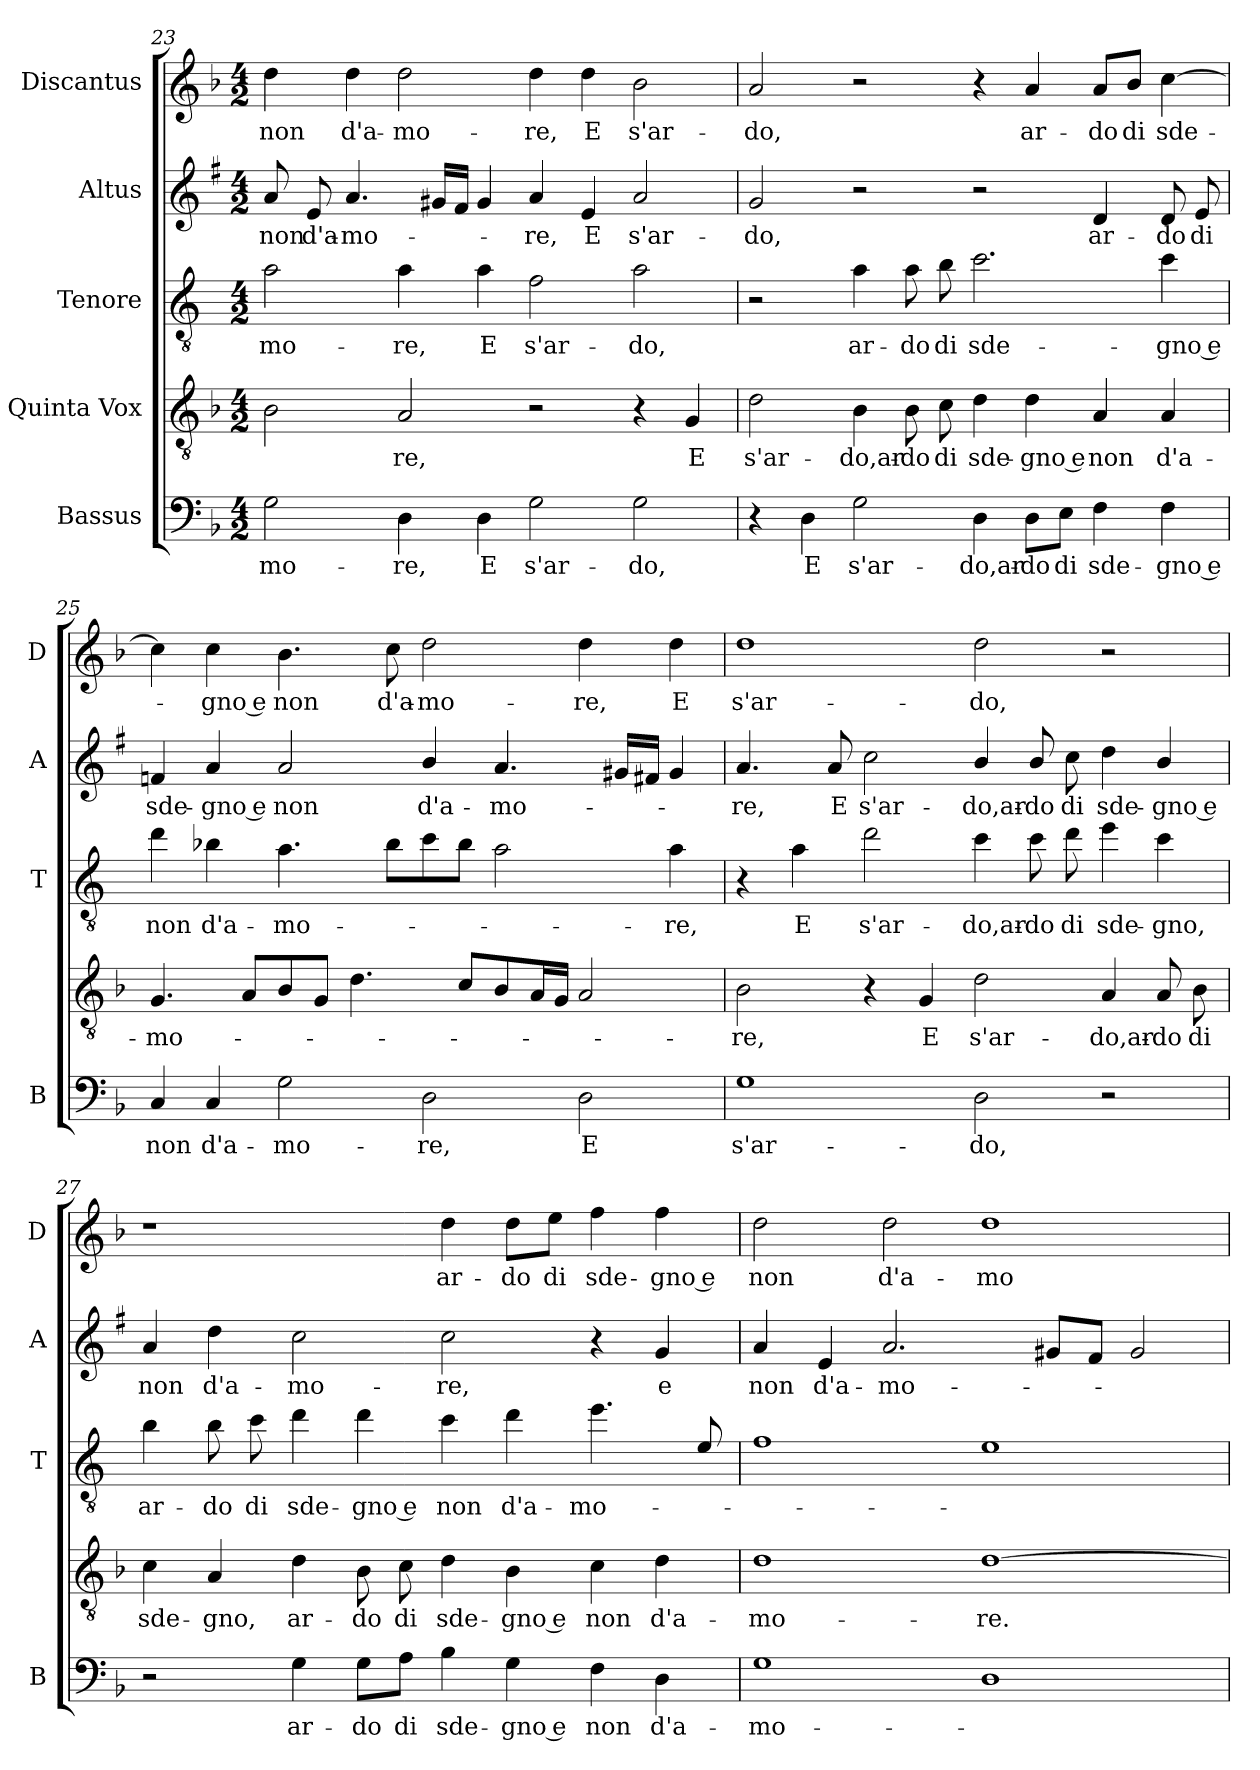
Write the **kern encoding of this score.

**kern	**text	**kern	**text	**kern	**text	**kern	**text	**kern	**text
*part5	*part5	*part4	*part4	*part3	*part3	*part2	*part2	*part1	*part1
*staff5	*staff5	*staff4	*staff4	*staff3	*staff3	*staff2	*staff2	*staff1	*staff1
*I"Bassus	*	*I"Quinta Vox	*	*I"Tenore	*	*I"Altus	*	*I"Discantus	*
*I'B	*	*	*	*I'T	*	*I'A	*	*I'D	*
*clefF4	*	*clefGv2	*	*clefGv2	*	*clefG2	*	*clefG2	*
*	*	*	*	*ITrd4c7	*	*ITrd1c2	*	*	*
*k[b-]	*	*k[b-]	*	*k[b-]	*	*k[b-]	*	*k[b-]	*
*F:	*	*F:	*	*F:	*	*F:	*	*F:	*
*M4/2	*	*M4/2	*	*M4/2	*	*M4/2	*	*M4/2	*
=23	=23	=23	=23	=23	=23	=23	=23	=23	=23
!	!LO:LY:b	!	!	!	!LO:LY:b	!	!LO:LY:b	!	!LO:LY:b
2G\	-mo-	2B-\	.	2d\	-mo-	8g/	non	4dd\	non
!	!	!	!	!	!	!	!LO:LY:b	!	!
.	.	.	.	.	.	8d/	d'a-	.	.
!	!	!	!	!	!	!	!LO:LY:b	!	!LO:LY:b
.	.	.	.	.	.	4.g/	-mo-	4dd\	d'a-
!	!LO:LY:b	!	!LO:LY:b	!	!LO:LY:b	!	!	!	!LO:LY:b
4D\	-re,	2A/	-re,	4d\	-re,	.	.	2dd\	-mo-
.	.	.	.	.	.	16f#X/LL	.	.	.
.	.	.	.	.	.	16e/JJ	.	.	.
!	!LO:LY:b	!	!	!	!LO:LY:b	!	!	!	!
4D\	E	.	.	4d\	E	4f#/	.	.	.
!	!LO:LY:b	!	!	!	!LO:LY:b	!	!LO:LY:b	!	!LO:LY:b
2G\	s'ar-	2r	.	2B-\	s'ar-	4g/	-re,	4dd\	-re,
!	!	!	!	!	!	!	!LO:LY:b	!	!LO:LY:b
.	.	.	.	.	.	4d/	E	4dd\	E
!	!LO:LY:b	!	!	!	!LO:LY:b	!	!LO:LY:b	!	!LO:LY:b
2G\	-do,	4r	.	2d\	-do,	2g/	s'ar-	2b-\	s'ar-
!	!	!	!LO:LY:b	!	!	!	!	!	!
.	.	4G/	E	.	.	.	.	.	.
!!LO:LB:g=z
=24	=24	=24	=24	=24	=24	=24	=24	=24	=24
!	!	!	!LO:LY:b	!	!	!	!LO:LY:b	!	!LO:LY:b
4r	.	2d\	s'ar-	2r	.	2f/	-do,	2a/	-do,
!	!LO:LY:b	!	!	!	!	!	!	!	!
4D\	E	.	.	.	.	.	.	.	.
!	!LO:LY:b	!	!LO:LY:b	!	!LO:LY:b	!	!	!	!
2G\	s'ar-	4B-\	-do,ar-	4d\	ar-	2r	.	2r	.
!	!	!	!LO:LY:b	!	!LO:LY:b	!	!	!	!
.	.	8B-\	-do	8d\	-do	.	.	.	.
!	!	!	!LO:LY:b	!	!LO:LY:b	!	!	!	!
.	.	8c\	di	8e\	di	.	.	.	.
!	!LO:LY:b	!	!LO:LY:b	!	!LO:LY:b	!	!	!	!
4D\	-do,ar-	4d\	sde-	2.f\	sde-	2r	.	4r	.
!	!LO:LY:b	!	!LO:LY:b	!	!	!	!	!	!LO:LY:b
8D\L	-do	4d\	-gno e	.	.	.	.	4a/	ar-
!	!LO:LY:b	!	!	!	!	!	!	!	!
8E\J	di	.	.	.	.	.	.	.	.
!	!LO:LY:b	!	!LO:LY:b	!	!	!	!LO:LY:b	!	!LO:LY:b
4F\	sde-	4A/	non	.	.	4c/	ar-	8a/L	-do
!	!	!	!	!	!	!	!	!	!LO:LY:b
.	.	.	.	.	.	.	.	8b-/J	di
!	!LO:LY:b	!	!LO:LY:b	!	!LO:LY:b	!	!LO:LY:b	!	!LO:LY:b
4F\	-gno e	4A/	d'a-	4f\	-gno e	8c/	-do	[4cc\	sde-
!	!	!	!	!	!	!	!LO:LY:b	!	!
.	.	.	.	.	.	8d/	di	.	.
=25	=25	=25	=25	=25	=25	=25	=25	=25	=25
!	!LO:LY:b	!	!LO:LY:b	!	!LO:LY:b	!	!LO:LY:b	!	!
4C/	non	4.G/	-mo-	4g\	non	4e-X/	sde-	4cc\]	.
!	!LO:LY:b	!	!	!	!LO:LY:b	!	!LO:LY:b	!	!LO:LY:b
4C/	d'a-	.	.	4e-X\	d'a-	4g/	-gno e	4cc\	-gno e
.	.	8A/L	.	.	.	.	.	.	.
!	!LO:LY:b	!	!	!	!LO:LY:b	!	!LO:LY:b	!	!LO:LY:b
2G\	-mo-	8B-/	.	4.d\	-mo-	2g/	non	4.b-\	non
.	.	8G/J	.	.	.	.	.	.	.
.	.	4.d\	.	.	.	.	.	.	.
!	!	!	!	!	!	!	!	!	!LO:LY:b
.	.	.	.	8e-\L	.	.	.	8cc\	d'a-
!	!LO:LY:b	!	!	!	!	!	!LO:LY:b	!	!LO:LY:b
2D\	-re,	.	.	8f\	.	4a/	d'a-	2dd\	-mo-
.	.	8c/L	.	8e-\J	.	.	.	.	.
!	!	!	!	!	!	!	!LO:LY:b	!	!
.	.	8B-/	.	2d\	.	4.g/	-mo-	.	.
.	.	16A/L	.	.	.	.	.	.	.
.	.	16G/JJ	.	.	.	.	.	.	.
!	!LO:LY:b	!	!	!	!	!	!	!	!LO:LY:b
2D\	E	2A/	.	.	.	.	.	4dd\	-re,
.	.	.	.	.	.	16f#X/LL	.	.	.
.	.	.	.	.	.	16en/JJ	.	.	.
!	!	!	!	!	!LO:LY:b	!	!	!	!LO:LY:b
.	.	.	.	4d\	-re,	4f#/	.	4dd\	E
=26	=26	=26	=26	=26	=26	=26	=26	=26	=26
!	!LO:LY:b	!	!LO:LY:b	!	!	!	!LO:LY:b	!	!LO:LY:b
1G	s'ar-	2B-\	-re,	4r	.	4.g/	-re,	1dd	s'ar-
!	!	!	!	!	!LO:LY:b	!	!	!	!
.	.	.	.	4d\	E	.	.	.	.
!	!	!	!	!	!	!	!LO:LY:b	!	!
.	.	.	.	.	.	8g/	E	.	.
!	!	!	!	!	!LO:LY:b	!	!LO:LY:b	!	!
.	.	4r	.	2g\	s'ar-	2b-\	s'ar-	.	.
!	!	!	!LO:LY:b	!	!	!	!	!	!
.	.	4G/	E	.	.	.	.	.	.
!	!LO:LY:b	!	!LO:LY:b	!	!LO:LY:b	!	!LO:LY:b	!	!LO:LY:b
2D\	-do,	2d\	s'ar-	4f\	-do,ar-	4a/	-do,ar-	2dd\	-do,
!	!	!	!	!	!LO:LY:b	!	!LO:LY:b	!	!
.	.	.	.	8f\	-do	8a/	-do	.	.
!	!	!	!	!	!LO:LY:b	!	!LO:LY:b	!	!
.	.	.	.	8g\	di	8b-\	di	.	.
!	!	!	!LO:LY:b	!	!LO:LY:b	!	!LO:LY:b	!	!
2r	.	4A/	-do,ar-	4a\	sde-	4cc\	sde-	2r	.
!	!	!	!LO:LY:b	!	!LO:LY:b	!	!LO:LY:b	!	!
.	.	8A/	-do	4f\	-gno,	4a/	-gno e	.	.
!	!	!	!LO:LY:b	!	!	!	!	!	!
.	.	8B-\	di	.	.	.	.	.	.
!!LO:LB:g=z
=27	=27	=27	=27	=27	=27	=27	=27	=27	=27
!	!	!	!LO:LY:b	!	!LO:LY:b	!	!LO:LY:b	!	!
2r	.	4c\	sde-	4e\	ar-	4g/	non	1r	.
!	!	!	!LO:LY:b	!	!LO:LY:b	!	!LO:LY:b	!	!
.	.	4A/	-gno,	8e\	-do	4cc\	d'a-	.	.
!	!	!	!	!	!LO:LY:b	!	!	!	!
.	.	.	.	8f\	di	.	.	.	.
!	!LO:LY:b	!	!LO:LY:b	!	!LO:LY:b	!	!LO:LY:b	!	!
4G\	ar-	4d\	ar-	4g\	sde-	2b-\	-mo-	.	.
!	!LO:LY:b	!	!LO:LY:b	!	!LO:LY:b	!	!	!	!
8G\L	-do	8B-\	-do	4g\	-gno e	.	.	.	.
!	!LO:LY:b	!	!LO:LY:b	!	!	!	!	!	!
8A\J	di	8c\	di	.	.	.	.	.	.
!	!LO:LY:b	!	!LO:LY:b	!	!LO:LY:b	!	!LO:LY:b	!	!LO:LY:b
4B-\	sde-	4d\	sde-	4f\	non	2b-\	-re,	4dd\	ar-
!	!LO:LY:b	!	!LO:LY:b	!	!LO:LY:b	!	!	!	!LO:LY:b
4G\	-gno e	4B-\	-gno e	4g\	d'a-	.	.	8dd\L	-do
!	!	!	!	!	!	!	!	!	!LO:LY:b
.	.	.	.	.	.	.	.	8ee\J	di
!	!LO:LY:b	!	!LO:LY:b	!	!LO:LY:b	!	!	!	!LO:LY:b
4F\	non	4c\	non	4.a\	-mo-	4r	.	4ff\	sde-
!	!LO:LY:b	!	!LO:LY:b	!	!	!	!LO:LY:b	!	!LO:LY:b
4D\	d'a-	4d\	d'a-	.	.	4f/	e	4ff\	-gno e
.	.	.	.	8A/	.	.	.	.	.
=28	=28	=28	=28	=28	=28	=28	=28	=28	=28
!	!LO:LY:b	!	!LO:LY:b	!	!	!	!LO:LY:b	!	!LO:LY:b
1G	-mo-	1d	-mo-	1B-	.	4g/	non	2dd\	non
!	!	!	!	!	!	!	!LO:LY:b	!	!
.	.	.	.	.	.	4d/	d'a-	.	.
!	!	!	!	!	!	!	!LO:LY:b	!	!LO:LY:b
.	.	.	.	.	.	2.g/	-mo-	2dd\	d'a-
!	!	!	!LO:LY:b	!	!	!	!	!	!LO:LY:b
1D	.	[1d	-re.	1A	.	.	.	1dd	-mo-
.	.	.	.	.	.	8f#X/L	.	.	.
.	.	.	.	.	.	8e/J	.	.	.
.	.	.	.	.	.	2f#/	.	.	.
=	=	=	=	=	=	=	=	=	=
*-	*-	*-	*-	*-	*-	*-	*-	*-	*-
